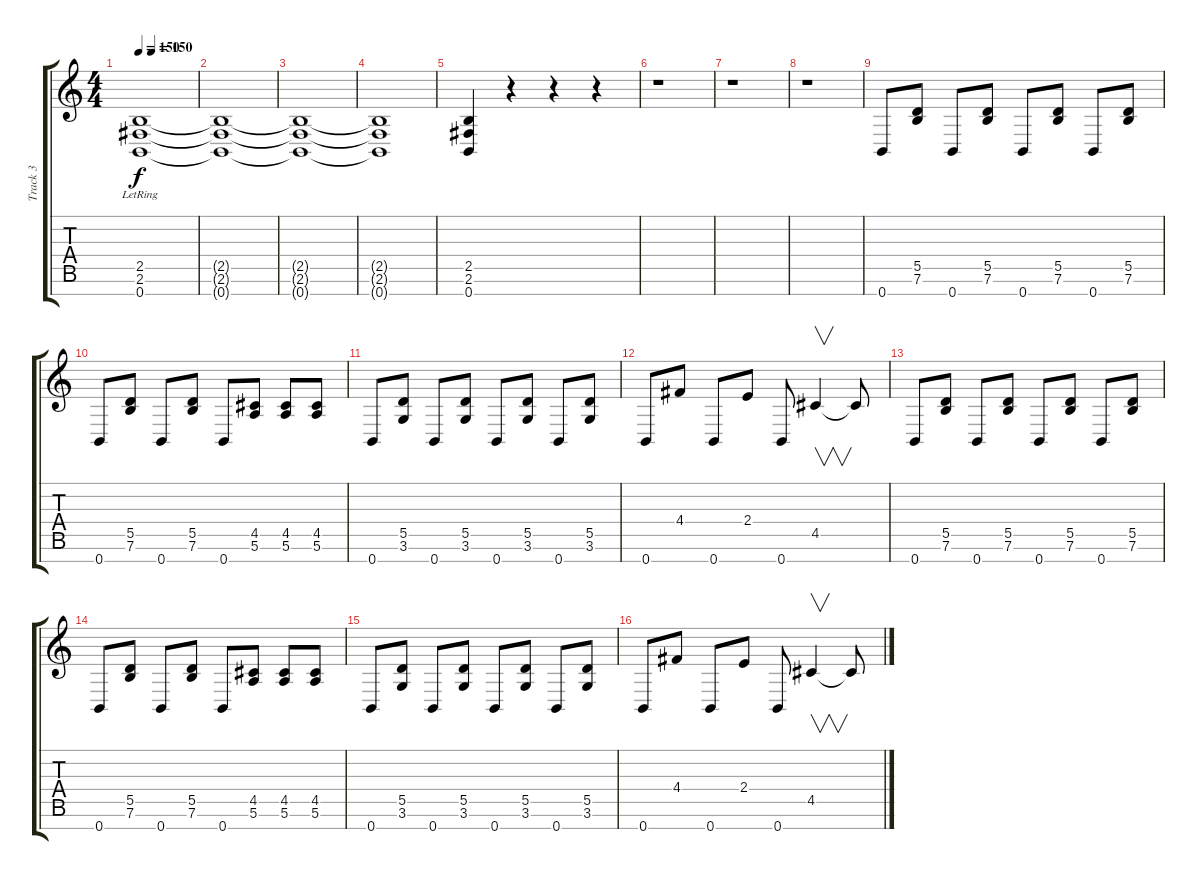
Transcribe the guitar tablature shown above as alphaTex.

\track ("Track 3" "Track 3") {instrument overdrivenguitar}
\staff {score tabs}
\tuning (E4 B3 G3 D3 A2 E2 B1) {hide}
\ts (4 4)
\tempo 150
\tempo (150 0.21875)
\clef g2
\ks c
(2.5{lr} 2.6{lr} 0.7{lr}).1{dy f} |
(2.5{t} 2.6{t} 0.7{t}).1 |
(2.5{t} 2.6{t} 0.7{t}).1 |
(2.5{t} 2.6{t} 0.7{t}).1 |
(2.5 2.6 0.7).4 r.4 r.4 r.4 |
r.1 |
r.1 |
r.1 |
0.7.8 (5.5 7.6).8 0.7.8 (5.5 7.6).8 0.7.8 (5.5 7.6).8 0.7.8 (5.5 7.6).8 |
0.7.8 (5.5 7.6).8 0.7.8 (5.5 7.6).8 0.7.8 (4.5 5.6).8 (4.5 5.6).8 (4.5 5.6).8 |
0.7.8 (5.5 3.6).8 0.7.8 (5.5 3.6).8 0.7.8 (5.5 3.6).8 0.7.8 (5.5 3.6).8 |
0.7.8 4.4.8 0.7.8 2.4.8 0.7.8 4.5.4{v} 4.5{t}.8 |
0.7.8 (5.5 7.6).8 0.7.8 (5.5 7.6).8 0.7.8 (5.5 7.6).8 0.7.8 (5.5 7.6).8 |
0.7.8 (5.5 7.6).8 0.7.8 (5.5 7.6).8 0.7.8 (4.5 5.6).8 (4.5 5.6).8 (4.5 5.6).8 |
0.7.8 (5.5 3.6).8 0.7.8 (5.5 3.6).8 0.7.8 (5.5 3.6).8 0.7.8 (5.5 3.6).8 |
0.7.8 4.4.8 0.7.8 2.4.8 0.7.8 4.5.4{v} 4.5{t}.8
